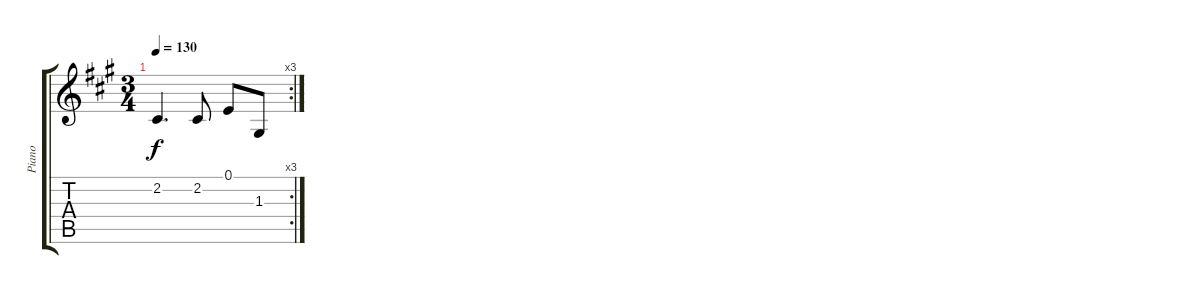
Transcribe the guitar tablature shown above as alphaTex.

\track ("Piano" "Piano") {instrument acousticgrandpiano}
\staff {score tabs}
\tuning (E4 B3 G3 D3 A2 E2) {hide}
\rc 3
\ts (3 4)
\tempo 130
\clef g2
\ks a
2.2{t}.4{d dy f} 2.2.8 0.1.8 1.3.8
